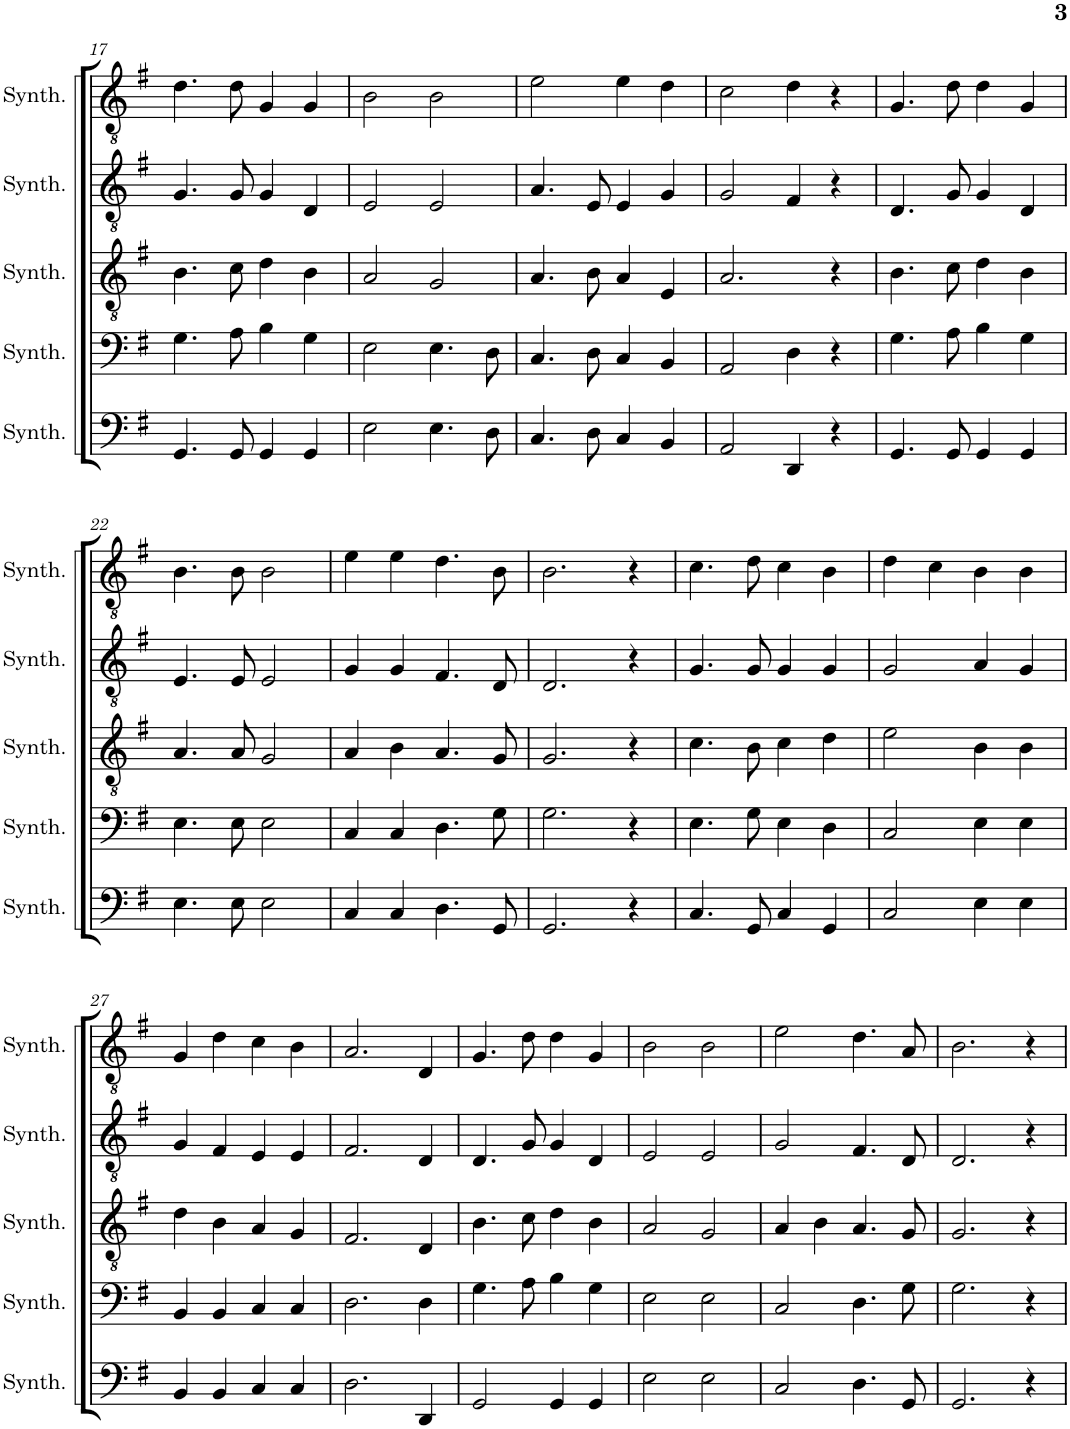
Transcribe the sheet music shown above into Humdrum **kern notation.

**kern	**kern	**kern	**kern	**kern
*part5	*part4	*part3	*part2	*part1
*staff5	*staff4	*staff3	*staff2	*staff1
*I"Saw Synthesizer	*I"Saw Synthesizer	*I"Saw Synthesizer	*I"Saw Synthesizer	*I"Saw Synthesizer
*I'Synth.	*I'Synth.	*I'Synth.	*I'Synth.	*I'Synth.
!!LO:PB:g=z
*clefF4	*clefF4	*clefGv2	*clefGv2	*clefGv2
*k[f#]	*k[f#]	*k[f#]	*k[f#]	*k[f#]
*M4/4	*M4/4	*M4/4	*M4/4	*M4/4
=17	=17	=17	=17	=17
4.GG/	4.G\	4.B\	4.G/	4.d\
8GG/	8A\	8c\	8G/	8d\
4GG/	4B\	4d\	4G/	4G/
4GG/	4G\	4B\	4D/	4G/
=18	=18	=18	=18	=18
2E\	2E\	2A/	2E/	2B\
4.E\	4.E\	2G/	2E/	2B\
8D\	8D\	.	.	.
=19	=19	=19	=19	=19
4.C/	4.C/	4.A/	4.A/	2e\
8D\	8D\	8B\	8E/	.
4C/	4C/	4A/	4E/	4e\
4BB/	4BB/	4E/	4G/	4d\
=20	=20	=20	=20	=20
2AA/	2AA/	2.A/	2G/	2c\
4DD/	4D\	.	4F#/	4d\
4r	4r	4r	4r	4r
=21	=21	=21	=21	=21
4.GG/	4.G\	4.B\	4.D/	4.G/
8GG/	8A\	8c\	8G/	8d\
4GG/	4B\	4d\	4G/	4d\
4GG/	4G\	4B\	4D/	4G/
!!LO:LB:g=z
=22	=22	=22	=22	=22
4.E\	4.E\	4.A/	4.E/	4.B\
8E\	8E\	8A/	8E/	8B\
2E\	2E\	2G/	2E/	2B\
=23	=23	=23	=23	=23
4C/	4C/	4A/	4G/	4e\
4C/	4C/	4B\	4G/	4e\
4.D\	4.D\	4.A/	4.F#/	4.d\
8GG/	8G\	8G/	8D/	8B\
=24	=24	=24	=24	=24
2.GG/	2.G\	2.G/	2.D/	2.B\
4r	4r	4r	4r	4r
=25	=25	=25	=25	=25
4.C/	4.E\	4.c\	4.G/	4.c\
8GG/	8G\	8B\	8G/	8d\
4C/	4E\	4c\	4G/	4c\
4GG/	4D\	4d\	4G/	4B\
=26	=26	=26	=26	=26
2C/	2C/	2e\	2G/	4d\
.	.	.	.	4c\
4E\	4E\	4B\	4A/	4B\
4E\	4E\	4B\	4G/	4B\
!!LO:LB:g=z
=27	=27	=27	=27	=27
4BB/	4BB/	4d\	4G/	4G/
4BB/	4BB/	4B\	4F#/	4d\
4C/	4C/	4A/	4E/	4c\
4C/	4C/	4G/	4E/	4B\
=28	=28	=28	=28	=28
2.D\	2.D\	2.F#/	2.F#/	2.A/
4DD/	4D\	4D/	4D/	4D/
=29	=29	=29	=29	=29
2GG/	4.G\	4.B\	4.D/	4.G/
.	8A\	8c\	8G/	8d\
4GG/	4B\	4d\	4G/	4d\
4GG/	4G\	4B\	4D/	4G/
=30	=30	=30	=30	=30
2E\	2E\	2A/	2E/	2B\
2E\	2E\	2G/	2E/	2B\
=31	=31	=31	=31	=31
2C/	2C/	4A/	2G/	2e\
.	.	4B\	.	.
4.D\	4.D\	4.A/	4.F#/	4.d\
8GG/	8G\	8G/	8D/	8A/
=32	=32	=32	=32	=32
2.GG/	2.G\	2.G/	2.D/	2.B\
4r	4r	4r	4r	4r
=	=	=	=	=
*-	*-	*-	*-	*-
